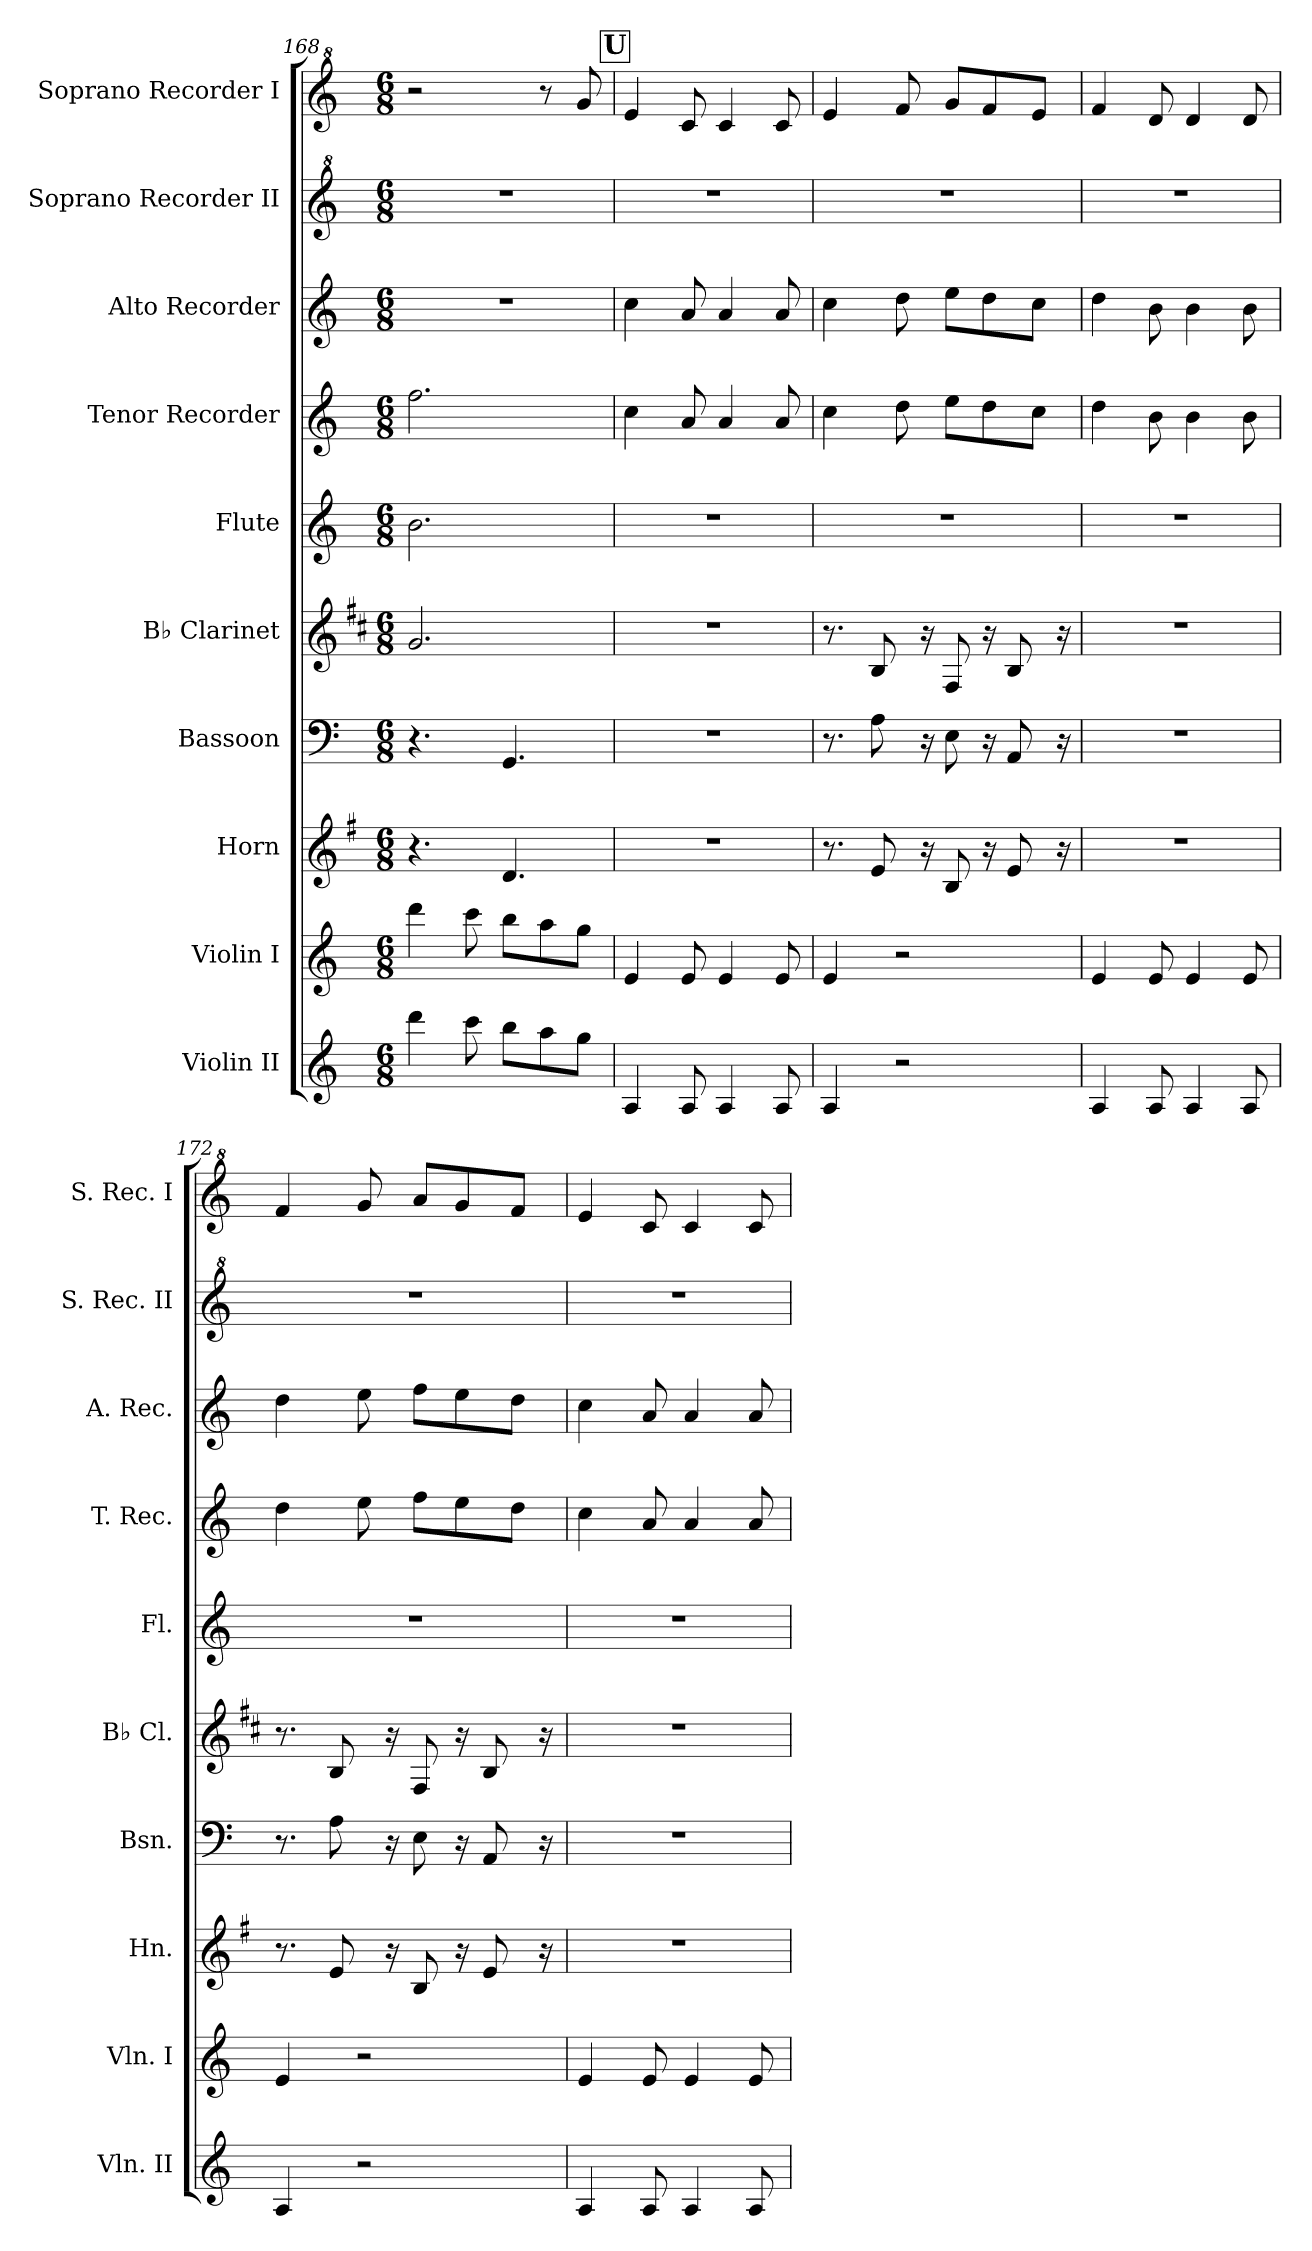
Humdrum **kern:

**kern	**kern	**kern	**kern	**kern	**kern	**kern	**kern	**kern	**kern
*part10	*part9	*part8	*part7	*part6	*part5	*part4	*part3	*part2	*part1
*staff10	*staff9	*staff8	*staff7	*staff6	*staff5	*staff4	*staff3	*staff2	*staff1
*I"Violin II	*I"Violin I	*I"Horn	*I"Bassoon	*I"B♭ Clarinet	*I"Flute	*I"Tenor Recorder	*I"Alto Recorder	*I"Soprano Recorder II	*I"Soprano Recorder I
*I'Vln. II	*I'Vln. I	*I'Hn.	*I'Bsn.	*I'B♭ Cl.	*I'Fl.	*I'T. Rec.	*I'A. Rec.	*I'S. Rec. II	*I'S. Rec. I
*clefG2	*clefG2	*clefG2	*clefF4	*clefG2	*clefG2	*clefG2	*clefG2	*clefG^2	*clefG^2
*	*	*ITrd4c7	*	*ITrd1c2	*	*	*	*	*
*k[]	*k[]	*k[]	*k[]	*k[]	*k[]	*k[]	*k[]	*k[]	*k[]
*C:	*C:	*C:	*C:	*C:	*C:	*C:	*C:	*C:	*C:
*M6/8	*M6/8	*M6/8	*M6/8	*M6/8	*M6/8	*M6/8	*M6/8	*M6/8	*M6/8
=168	=168	=168	=168	=168	=168	=168	=168	=168	=168
4ddd\	4ddd\	4.r	4.r	2.f/	2.b\	2.ff\	2.r	2.r	2r
8ccc\	8ccc\	.	.	.	.	.	.	.	.
8bb\L	8bb\L	4.G/	4.GG/	.	.	.	.	.	.
8aa\	8aa\	.	.	.	.	.	.	.	8r
8gg\J	8gg\J	.	.	.	.	.	.	.	8gg/
!!LO:REH:place=s1:a:t=U
=169	=169	=169	=169	=169	=169	=169	=169	=169	=169
4A/	4e/	2.r	2.r	2.r	2.r	4cc\	4cc\	2.r	4ee/
8A/	8e/	.	.	.	.	8a/	8a/	.	8cc/
4A/	4e/	.	.	.	.	4a/	4a/	.	4cc/
8A/	8e/	.	.	.	.	8a/	8a/	.	8cc/
=170	=170	=170	=170	=170	=170	=170	=170	=170	=170
4A/	4e/	8.r	8.r	8.r	2.r	4cc\	4cc\	2.r	4ee/
.	.	8A/	8A\	8A/	.	.	.	.	.
2r	2r	.	.	.	.	8dd\	8dd\	.	8ff/
.	.	16r	16r	16r	.	.	.	.	.
.	.	8E/	8E\	8E/	.	8ee\L	8ee\L	.	8gg/L
.	.	16r	16r	16r	.	8dd\	8dd\	.	8ff/
.	.	8A/	8AA/	8A/	.	.	.	.	.
.	.	.	.	.	.	8cc\J	8cc\J	.	8ee/J
.	.	16r	16r	16r	.	.	.	.	.
!!LO:PB:g=z
=171	=171	=171	=171	=171	=171	=171	=171	=171	=171
4A/	4e/	2.r	2.r	2.r	2.r	4dd\	4dd\	2.r	4ff/
8A/	8e/	.	.	.	.	8b\	8b\	.	8dd/
4A/	4e/	.	.	.	.	4b\	4b\	.	4dd/
8A/	8e/	.	.	.	.	8b\	8b\	.	8dd/
=172	=172	=172	=172	=172	=172	=172	=172	=172	=172
4A/	4e/	8.r	8.r	8.r	2.r	4dd\	4dd\	2.r	4ff/
.	.	8A/	8A\	8A/	.	.	.	.	.
2r	2r	.	.	.	.	8ee\	8ee\	.	8gg/
.	.	16r	16r	16r	.	.	.	.	.
.	.	8E/	8E\	8E/	.	8ff\L	8ff\L	.	8aa/L
.	.	16r	16r	16r	.	8ee\	8ee\	.	8gg/
.	.	8A/	8AA/	8A/	.	.	.	.	.
.	.	.	.	.	.	8dd\J	8dd\J	.	8ff/J
.	.	16r	16r	16r	.	.	.	.	.
=173	=173	=173	=173	=173	=173	=173	=173	=173	=173
4A/	4e/	2.r	2.r	2.r	2.r	4cc\	4cc\	2.r	4ee/
8A/	8e/	.	.	.	.	8a/	8a/	.	8cc/
4A/	4e/	.	.	.	.	4a/	4a/	.	4cc/
8A/	8e/	.	.	.	.	8a/	8a/	.	8cc/
=	=	=	=	=	=	=	=	=	=
*-	*-	*-	*-	*-	*-	*-	*-	*-	*-
